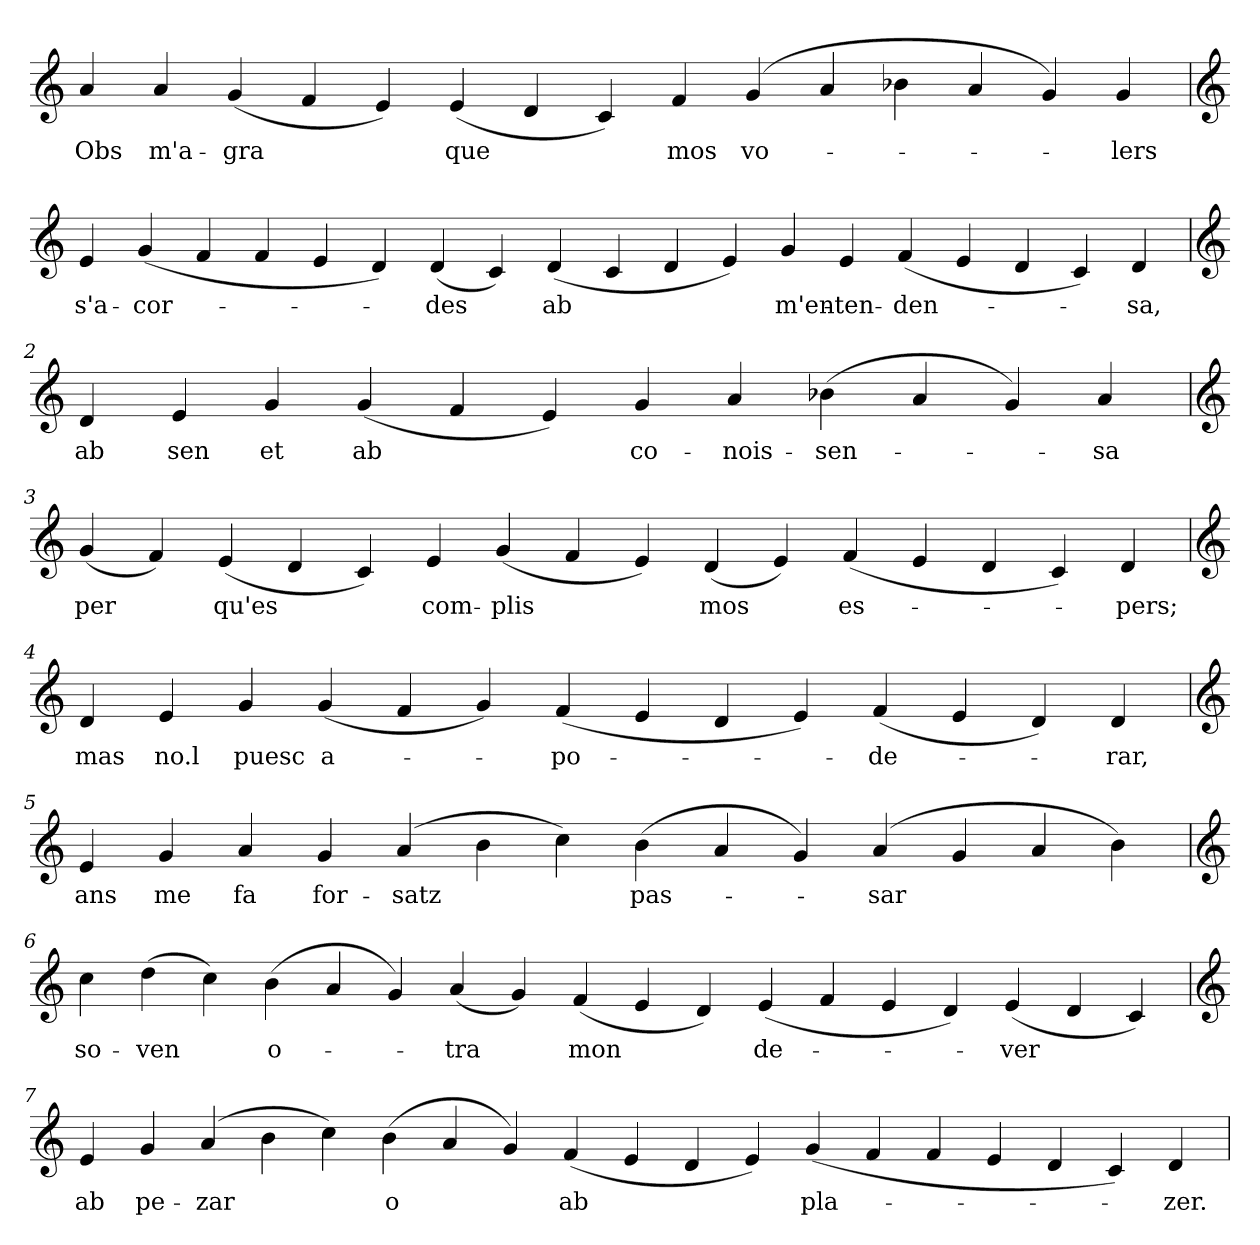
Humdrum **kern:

**kern	**text
*part1	*part1
*staff1	*staff1
*clefG2	*
=	=
4a	Obs
4a	m'a-
(4g	-gra
4f	.
4e)	.
(4e	que
4d	.
4c)	.
4f	mos
(4g	vo-
4a	.
4b-X	.
4a	.
4g)	.
4g	-lers
=1	=1
*clefG2	*
4e	s'a-
(4g	-cor-
4f	.
4f	.
4e	.
4d)	.
(4d	-des
4c)	.
(4d	ab
4c	.
4d	.
4e)	.
4g	m'en-
4e	-ten-
(4f	-den-
4e	.
4d	.
4c)	.
4d	-sa,
=2	=2
*clefG2	*
4d	ab
4e	sen
4g	et
(4g	ab
4f	.
4e)	.
4g	co-
4a	-nois-
(4b-X	-sen-
4a	.
4g)	.
4a	-sa
=3	=3
*clefG2	*
(4g	per
4f)	.
(4e	qu'es
4d	.
4c)	.
4e	com-
(4g	-plis
4f	.
4e)	.
(4d	mos
4e)	.
(4f	es-
4e	.
4d	.
4c)	.
4d	-pers;
=4	=4
*clefG2	*
4d	mas
4e	no.l
4g	puesc
(4g	a-
4f	.
4g)	.
(4f	-po-
4e	.
4d	.
4e)	.
(4f	-de-
4e	.
4d)	.
4d	-rar,
=5	=5
*clefG2	*
4e	ans
4g	me
4a	fa
4g	for-
(4a	-satz
4b	.
4cc)	.
(4b	pas-
4a	.
4g)	.
(4a	-sar
4g	.
4a	.
4b)	.
=6	=6
*clefG2	*
4cc	so-
(4dd	-ven
4cc)	.
(4b	o-
4a	.
4g)	.
(4a	-tra
4g)	.
(4f	mon
4e	.
4d)	.
(4e	de-
4f	.
4e	.
4d)	.
(4e	-ver
4d	.
4c)	.
=7	=7
*clefG2	*
4e	ab
4g	pe-
(4a	-zar
4b	.
4cc)	.
(4b	o
4a	.
4g)	.
(4f	ab
4e	.
4d	.
4e)	.
(4g	pla-
4f	.
4f	.
4e	.
4d	.
4c)	.
4d	-zer.
=	=
*-	*-
